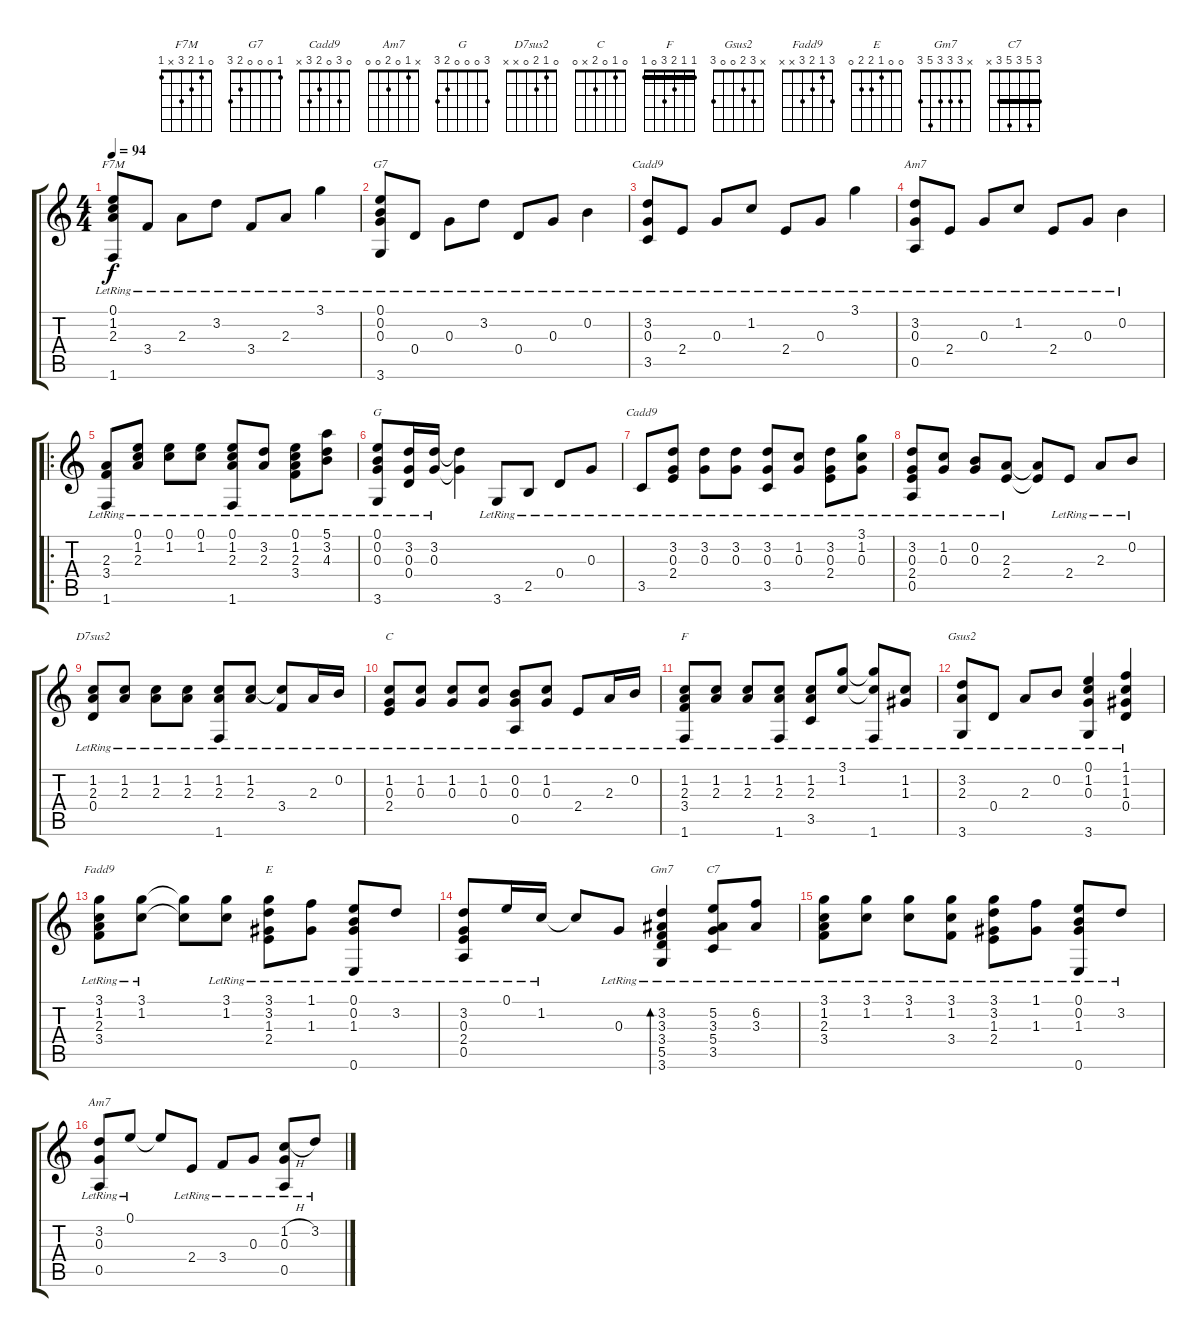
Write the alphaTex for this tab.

\track "" {instrument acousticguitarnylon}
\staff {score tabs}
\tuning (E4 B3 G3 D3 A2 E2) {hide}
\chord ("F7M" 0 1 2 3 x 1)
\chord ("G7" 1 0 0 0 2 3)
\chord ("Cadd9" x 3 0 2 3 x)
\chord ("Am7" x 1 0 2 0 x)
\chord ("G" 3 0 0 0 2 3)
\chord ("Cadd9" 0 3 0 2 3 x)
\chord ("D7sus2" 0 1 2 0 x x)
\chord ("C" 0 1 0 2 x 0)
\chord ("F" 1 1 2 3 0 1) {barre 1}
\chord ("Gsus2" x 3 2 0 0 3)
\chord ("Fadd9" 3 1 2 3 x x)
\chord ("E" 0 0 1 2 2 0)
\chord ("Gm7" x 3 3 3 5 3)
\chord ("C7" 3 5 3 5 3 x) {barre 3}
\chord ("Am7" x 1 0 2 0 0)
\ts (4 4)
\tempo 94
\clef g2
\ks c
(0.1{lr} 1.2{lr} 2.3{lr} 1.6{lr}).8{ch "F7M" dy f instrument acousticguitarnylon} 3.4{lr}.8 2.3{lr}.8 3.2{lr}.8 3.4{lr}.8 2.3{lr}.8 3.1{lr}.4 |
(0.1{lr} 0.2{lr} 0.3{lr} 3.6{lr}).8{ch "G7"} 0.4{lr}.8 0.3{lr}.8 3.2{lr}.8 0.4{lr}.8 0.3{lr}.8 0.2{lr}.4 |
(3.2{lr} 0.3{lr} 3.5{lr}).8{ch "Cadd9"} 2.4{lr}.8 0.3{lr}.8 1.2{lr}.8 2.4{lr}.8 0.3{lr}.8 3.1{lr}.4 |
(3.2{lr} 0.3{lr} 0.5{lr}).8{ch "Am7"} 2.4{lr}.8 0.3{lr}.8 1.2{lr}.8 2.4{lr}.8 0.3{lr}.8 0.2{lr}.4 |
\ro
(2.3{lr} 3.4{lr} 1.6{lr}).8 (0.1{lr} 1.2{lr} 2.3{lr}).8 (0.1{lr} 1.2{lr}).8 (0.1{lr} 1.2{lr}).8 (0.1{lr} 1.2{lr} 2.3{lr} 1.6{lr}).8 (3.2{lr} 2.3{lr}).8 (0.1{lr} 1.2{lr} 2.3{lr} 3.4{lr}).8 (5.1{lr} 3.2{lr} 4.3{lr}).8 |
(0.1{lr} 0.2{lr} 0.3{lr} 3.6{lr}).8{ch "G"} (3.2{lr} 0.3{lr} 0.4{lr}).16 (3.2{lr} 0.3{lr}).16 (3.2{t} 0.3{t}).4 3.6{lr}.8 2.5{lr}.8 0.4{lr}.8 0.3{lr}.8 |
3.5{lr}.8{ch "Cadd9"} (3.2{lr} 0.3{lr} 2.4{lr}).8 (3.2{lr} 0.3{lr}).8 (3.2{lr} 0.3{lr}).8 (3.2{lr} 0.3{lr} 3.5{lr}).8 (1.2{lr} 0.3{lr}).8 (3.2{lr} 0.3{lr} 2.4{lr}).8 (3.1{lr} 1.2{lr} 0.3{lr}).8 |
(3.2{lr} 0.3{lr} 2.4{lr} 0.5{lr}).8 (1.2{lr} 0.3{lr}).8 (0.2{lr} 0.3{lr}).8 (2.3{lr} 2.4{lr}).8 (2.3{t} 2.4{t}).8 2.4{lr}.8 2.3{lr}.8 0.2{lr}.8 |
(1.2{lr} 2.3{lr} 0.4{lr}).8{ch "D7sus2"} (1.2{lr} 2.3{lr}).8 (1.2{lr} 2.3{lr}).8 (1.2{lr} 2.3{lr}).8 (1.2{lr} 2.3{lr} 1.6{lr}).8 (1.2{lr} 2.3{lr}).8 (1.2{t} 3.4{lr}).8 2.3{lr}.16 0.2{lr}.16 |
(1.2{lr} 0.3{lr} 2.4{lr}).8{ch "C"} (1.2{lr} 0.3{lr}).8 (1.2{lr} 0.3{lr}).8 (1.2{lr} 0.3{lr}).8 (0.2{lr} 0.3{lr} 0.5{lr}).8 (1.2{lr} 0.3{lr}).8 2.4{lr}.8 2.3{lr}.16 0.2{lr}.16 |
(1.2{lr} 2.3{lr} 3.4{lr} 1.6{lr}).8{ch "F"} (1.2{lr} 2.3{lr}).8 (1.2{lr} 2.3{lr}).8 (1.2{lr} 2.3{lr} 1.6{lr}).8 (1.2{lr} 2.3{lr} 3.5{lr}).8 (3.1{lr} 1.2{lr}).8 (3.1{t} 1.2{t} 1.6{lr}).8 (1.2{lr} 1.3{lr}).8 |
(3.2{lr} 2.3{lr} 3.6{lr}).8{ch "Gsus2"} 0.4{lr}.8 2.3{lr}.8 0.2{lr}.8 (0.1{lr} 1.2{lr} 0.3{lr} 3.6{lr}).4 (1.1{lr} 1.2{lr} 1.3{lr} 0.4{lr}).4 |
(3.1{lr} 1.2{lr} 2.3{lr} 3.4{lr}).8{ch "Fadd9"} (3.1{lr} 1.2{lr}).8 (3.1{t} 1.2{t}).8 (3.1{lr} 1.2{lr}).8 (3.1{lr} 3.2{lr} 1.3{lr} 2.4{lr}).8{ch "E"} (1.1{lr} 1.3{lr}).8 (0.1{lr} 0.2{lr} 1.3{lr} 0.6{lr}).8 3.2{lr}.8 |
(3.2{lr} 0.3{lr} 2.4{lr} 0.5{lr}).8 0.1{lr}.16 1.2{lr}.16 1.2{t}.8 0.3{lr}.8 (3.2{lr} 3.3{lr} 3.4{lr} 5.5{lr} 3.6{lr}).4{bd 480 ch "Gm7"} (5.2{lr} 3.3{lr} 5.4{lr} 3.5{lr}).8{ch "C7"} (6.2{lr} 3.3{lr}).8 |
(3.1{lr} 1.2{lr} 2.3{lr} 3.4{lr}).8{balance 8} (3.1{lr} 1.2{lr}).8 (3.1{lr} 1.2{lr}).8 (3.1{lr} 1.2{lr} 3.4{lr}).8 (3.1{lr} 3.2{lr} 1.3{lr} 2.4{lr}).8 (1.1{lr} 1.3{lr}).8 (0.1{lr} 0.2{lr} 1.3{lr} 0.6{lr}).8 3.2{lr}.8 |
(3.2{lr} 0.3{lr} 0.5{lr}).8{ch "Am7"} 0.1{lr}.8 0.1{t}.8 2.4{lr}.8 3.4{lr}.8 0.3{lr}.8 (1.2{h} 0.3{lr} 0.5{lr}).8 3.2{lr}.8
